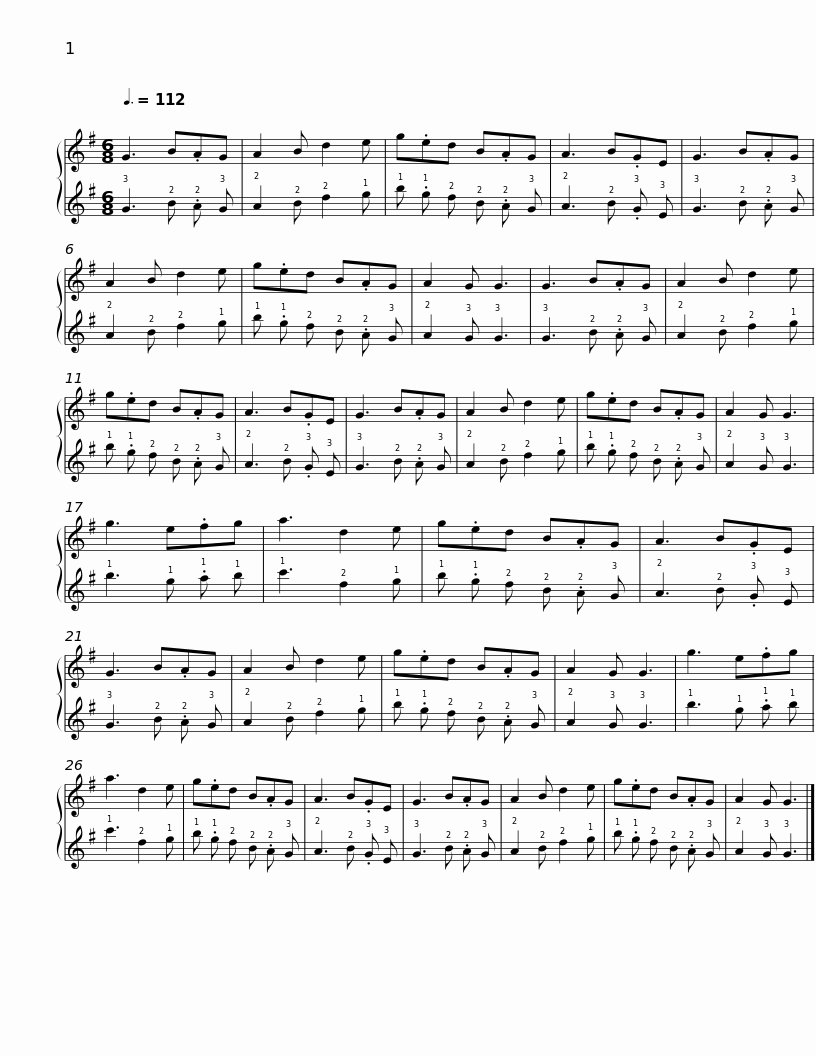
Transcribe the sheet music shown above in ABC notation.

X:1
%%score { 1 | 2 }
L:1/8
Q:3/8=112
M:6/8
I:linebreak $
K:G
V:1 treble
V:2 tab stafflines=4 strings="G3,D4,A4,E5 nostems "
V:1
 G3 B.AG | A2 B d2 e | g.ed B.AG | A3 B.GE | G3 B.AG | %5
 A2 B d2 e | g.ed B.AG | A2 G G3 |$ G3 B.AG | A2 B d2 e | %10
 g.ed B.AG | A3 B.GE | G3 B.AG | A2 B d2 e | g.ed B.AG | %15
 A2 G G3 |$ g3 e.fg | a3 d2 e | g.ed B.AG | A3 B.GE | %20
 G3 B.AG | A2 B d2 e | g.ed B.AG | A2 G G3 |$ g3 e.fg | %25
 a3 d2 e | g.ed B.AG | A3 B.GE | G3 B.AG | A2 B d2 e | %30
 g.ed B.AG | A2 G G3 |] %32
V:2
 !3!G3 !2!B .!2!A !3!G | !2!A2 !2!B !2!d2 !1!e | !1!g .!1!e !2!d !2!B .!2!A !3!G | !2!A3 !2!B .!3!G !3!E | !3!G3 !2!B .!2!A !3!G | %5
 !2!A2 !2!B !2!d2 !1!e | !1!g .!1!e !2!d !2!B .!2!A !3!G | !2!A2 !3!G !3!G3 |$ !3!G3 !2!B .!2!A !3!G | !2!A2 !2!B !2!d2 !1!e | %10
 !1!g .!1!e !2!d !2!B .!2!A !3!G | !2!A3 !2!B .!3!G !3!E | !3!G3 !2!B .!2!A !3!G | !2!A2 !2!B !2!d2 !1!e | !1!g .!1!e !2!d !2!B .!2!A !3!G | %15
 !2!A2 !3!G !3!G3 |$ !1!g3 !1!e .!1!f !1!g | !1!a3 !2!d2 !1!e | !1!g .!1!e !2!d !2!B .!2!A !3!G | !2!A3 !2!B .!3!G !3!E | %20
 !3!G3 !2!B .!2!A !3!G | !2!A2 !2!B !2!d2 !1!e | !1!g .!1!e !2!d !2!B .!2!A !3!G | !2!A2 !3!G !3!G3 |$ !1!g3 !1!e .!1!f !1!g | %25
 !1!a3 !2!d2 !1!e | !1!g .!1!e !2!d !2!B .!2!A !3!G | !2!A3 !2!B .!3!G !3!E | !3!G3 !2!B .!2!A !3!G | !2!A2 !2!B !2!d2 !1!e | %30
 !1!g .!1!e !2!d !2!B .!2!A !3!G | !2!A2 !3!G !3!G3 |] %32
